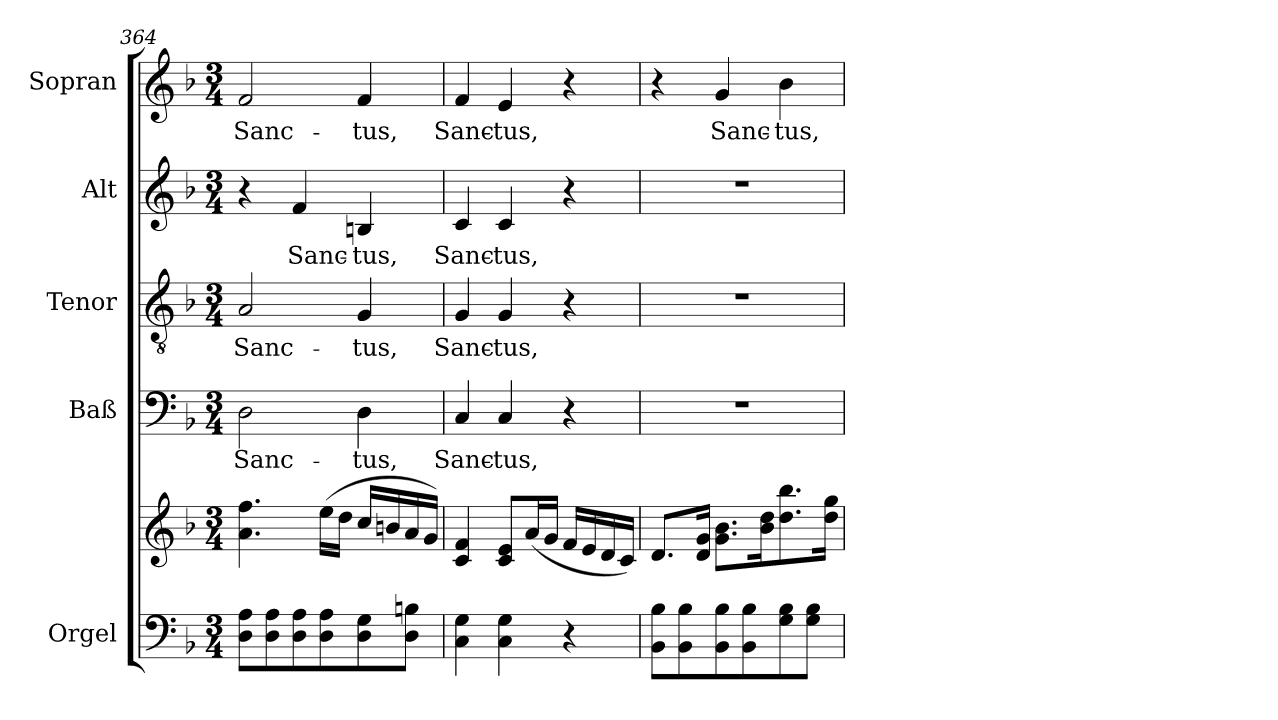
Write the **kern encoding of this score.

**kern	**kern	**kern	**text	**kern	**text	**kern	**text	**kern	**text
*part5	*part5	*part4	*part4	*part3	*part3	*part2	*part2	*part1	*part1
*staff6	*staff5	*staff4	*staff4	*staff3	*staff3	*staff2	*staff2	*staff1	*staff1
*I"Orgel	*	*I"Baß	*	*I"Tenor	*	*I"Alt	*	*I"Sopran	*
*I'Org.	*	*	*	*	*	*	*	*	*
*clefF4	*clefG2	*clefF4	*	*clefGv2	*	*clefG2	*	*clefG2	*
*k[b-]	*k[b-]	*k[b-]	*	*k[b-]	*	*k[b-]	*	*k[b-]	*
*F:	*F:	*F:	*	*F:	*	*F:	*	*F:	*
*M3/4	*M3/4	*M3/4	*	*M3/4	*	*M3/4	*	*M3/4	*
=364	=364	=364	=364	=364	=364	=364	=364	=364	=364
!	!	!	!LO:LY:b	!	!LO:LY:b	!	!	!	!LO:LY:b
8D\ 8A\L	4.a\ 4.ff\	2D\	Sanc-	2A/	Sanc-	4r	.	2f/	Sanc-
8D\ 8A\	.	.	.	.	.	.	.	.	.
!	!	!	!	!	!	!	!LO:LY:b	!	!
8D\ 8A\	.	.	.	.	.	4f/	Sanc-	.	.
8D\ 8A\	(>16ee\LL	.	.	.	.	.	.	.	.
.	16dd\JJ	.	.	.	.	.	.	.	.
!	!	!	!LO:LY:b	!	!LO:LY:b	!	!LO:LY:b	!	!LO:LY:b
8D\ 8G\	16cc/LL	4D\	-tus,	4G/	-tus,	4Bn/	-tus,	4f/	-tus,
.	16bn/	.	.	.	.	.	.	.	.
8D\ 8Bn\J	16a/	.	.	.	.	.	.	.	.
.	16g/JJ)	.	.	.	.	.	.	.	.
=365	=365	=365	=365	=365	=365	=365	=365	=365	=365
!	!	!	!LO:LY:b	!	!LO:LY:b	!	!LO:LY:b	!	!LO:LY:b
4C\ 4G\	4c/ 4f/	4C/	Sanc-	4G/	Sanc-	4c/	Sanc-	4f/	Sanc-
!	!	!	!LO:LY:b	!	!LO:LY:b	!	!LO:LY:b	!	!LO:LY:b
4C\ 4G\	8c/ 8e/L	4C/	-tus,	4G/	-tus,	4c/	-tus,	4e/	-tus,
.	(<16a/L	.	.	.	.	.	.	.	.
.	16g/JJ	.	.	.	.	.	.	.	.
4r	16f/LL	4r	.	4r	.	4r	.	4r	.
.	16e/	.	.	.	.	.	.	.	.
.	16d/	.	.	.	.	.	.	.	.
.	16c/JJ)	.	.	.	.	.	.	.	.
=366	=366	=366	=366	=366	=366	=366	=366	=366	=366
8BB-\ 8B-\L	8.d/L	2.r	.	2.r	.	2.r	.	4r	.
8BB-\ 8B-\	.	.	.	.	.	.	.	.	.
.	16d/ 16g/Jk	.	.	.	.	.	.	.	.
!	!	!	!	!	!	!	!	!	!LO:LY:b
8BB-\ 8B-\	8.g\ 8.b-\L	.	.	.	.	.	.	4g/	Sanc-
8BB-\ 8B-\	.	.	.	.	.	.	.	.	.
.	16b-\ 16dd\k	.	.	.	.	.	.	.	.
!	!	!	!	!	!	!	!	!	!LO:LY:b
8G\ 8B-\	8.dd\ 8.bb-\	.	.	.	.	.	.	4b-\	-tus,
8G\ 8B-\J	.	.	.	.	.	.	.	.	.
.	16dd\ 16gg\Jk	.	.	.	.	.	.	.	.
=	=	=	=	=	=	=	=	=	=
*-	*-	*-	*-	*-	*-	*-	*-	*-	*-
